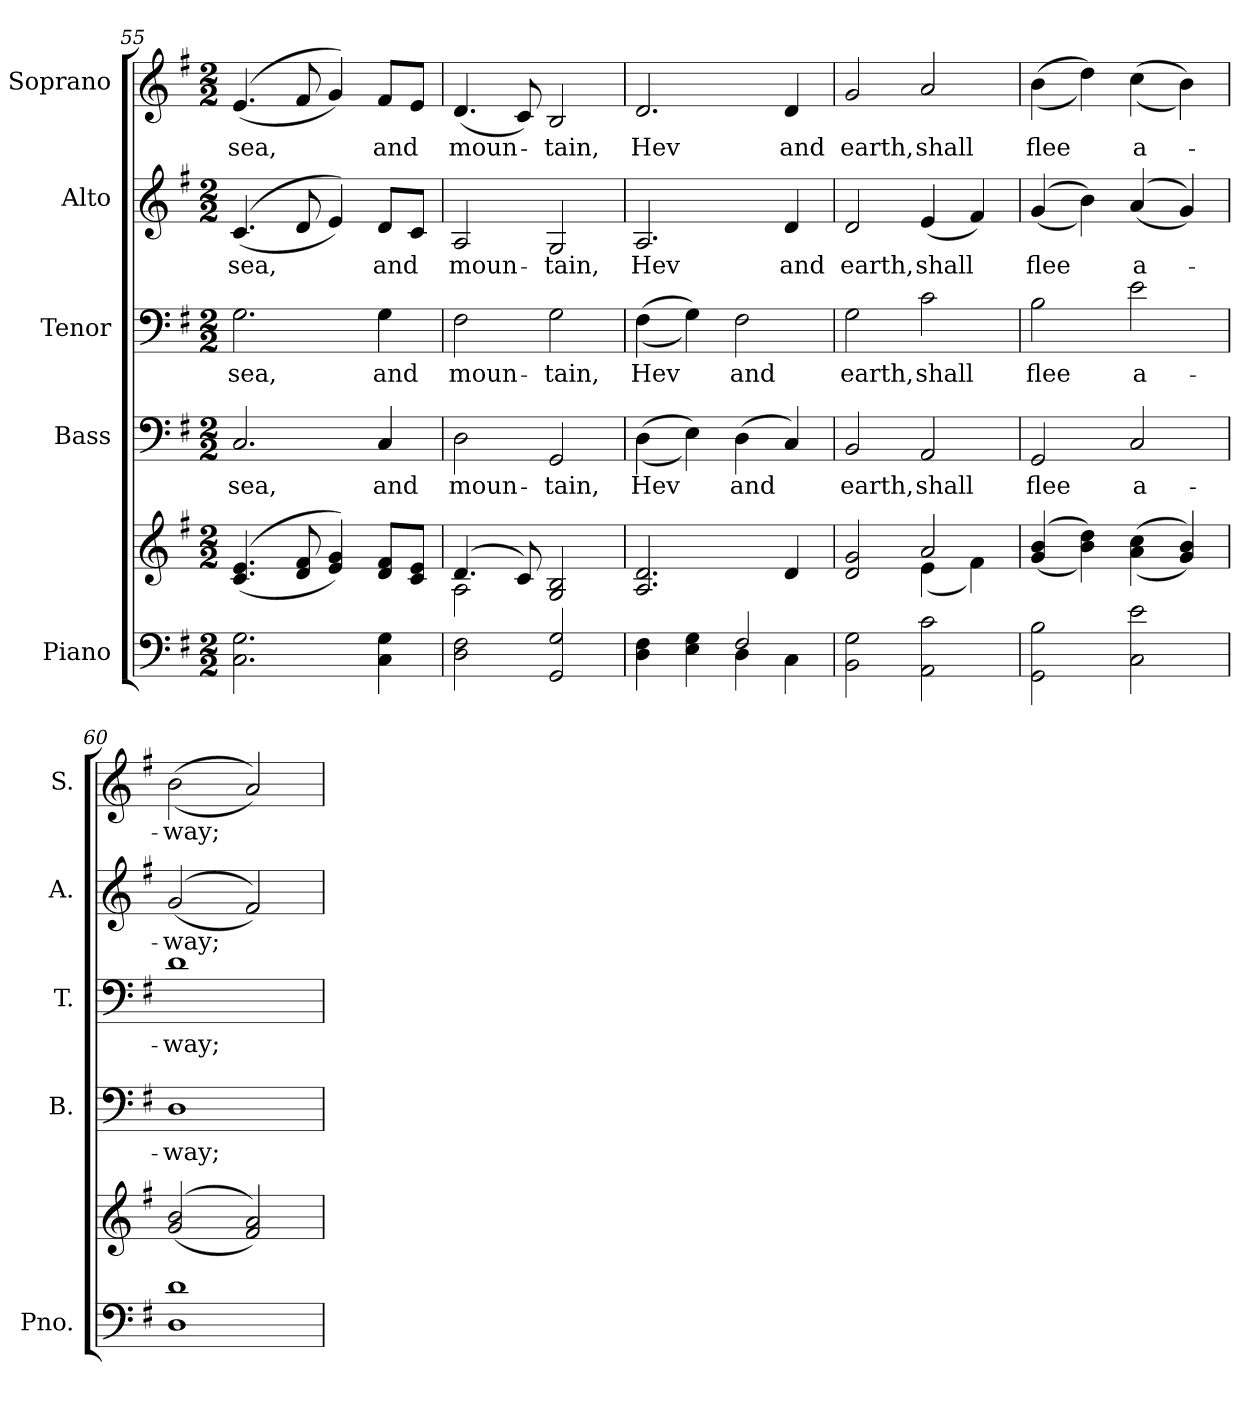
**kern	**kern	**kern	**text	**kern	**text	**kern	**text	**kern	**text
*part5	*part5	*part4	*part4	*part3	*part3	*part2	*part2	*part1	*part1
*staff6	*staff5	*staff4	*staff4	*staff3	*staff3	*staff2	*staff2	*staff1	*staff1
*I"Piano	*	*I"Bass	*	*I"Tenor	*	*I"Alto	*	*I"Soprano	*
*I'Pno.	*	*I'B.	*	*I'T.	*	*I'A.	*	*I'S.	*
!!LO:PB:g=z
*clefF4	*clefG2	*clefF4	*	*clefF4	*	*clefG2	*	*clefG2	*
*k[f#]	*k[f#]	*k[f#]	*	*k[f#]	*	*k[f#]	*	*k[f#]	*
*G:	*G:	*G:	*	*G:	*	*G:	*	*G:	*
*M2/2	*M2/2	*M2/2	*	*M2/2	*	*M2/2	*	*M2/2	*
=55	=55	=55	=55	=55	=55	=55	=55	=55	=55
!	!	!	!LO:LY:b:color=#000000	!	!	!	!	!	!
!	!	!	!	!	!LO:LY:b:color=#000000	!	!	!	!
!	!	!	!	!	!	!	!LO:LY:b:color=#000000	!	!
!	!	!	!	!	!	!	!	!	!LO:LY:b:color=#000000
2.Ci\ 2.Gi	((4.ci/ 4.ei	2.Ci/	sea,	2.Gi\	sea,	((4.ci/	sea,	((4.ei/	sea,
.	8di/ 8f#i	.	.	.	.	8di/	.	8f#i/	.
.	4ei/ 4gi))	.	.	.	.	4ei/))	.	4gi/))	.
!	!	!	!LO:LY:b:color=#000000	!	!	!	!	!	!
!	!	!	!	!	!LO:LY:b:color=#000000	!	!	!	!
!	!	!	!	!	!	!	!LO:LY:b:color=#000000	!	!
!	!	!	!	!	!	!	!	!	!LO:LY:b:color=#000000
4Ci\ 4Gi	8di/ 8f#iL	4Ci/	and	4Gi\	and	8di/L	and	8f#i/L	and
.	8ci/ 8eiJ	.	.	.	.	8ci/J	.	8ei/J	.
=56	=56	=56	=56	=56	=56	=56	=56	=56	=56
*	*^	*	*	*	*	*	*	*	*
!	!	!	!	!LO:LY:b:color=#000000	!	!	!	!	!	!
!	!	!	!	!	!	!LO:LY:b:color=#000000	!	!	!	!
!	!	!	!	!	!	!	!	!LO:LY:b:color=#000000	!	!
!	!	!	!	!	!	!	!	!	!	!LO:LY:b:color=#000000
2Di\ 2F#i	(4.di/	2Ai\	2Di\	moun-	2F#i\	moun-	2Ai/	moun-	(4.di/	moun-
.	8ci/)	.	.	.	.	.	.	.	8ci/)	.
!	!	!	!	!LO:LY:b:color=#000000	!	!	!	!	!	!
!	!	!	!	!	!	!LO:LY:b:color=#000000	!	!	!	!
!	!	!	!	!	!	!	!	!LO:LY:b:color=#000000	!	!
!	!	!	!	!	!	!	!	!	!	!LO:LY:b:color=#000000
2GGi/ 2Gi	2Gi/ 2Bi	2ryy	2GGi/	-tain,	2Gi\	-tain,	2Gi/	-tain,	2Bi/	-tain,
*	*v	*v	*	*	*	*	*	*	*	*
=57	=57	=57	=57	=57	=57	=57	=57	=57	=57
*^	*	*	*	*	*	*	*	*	*
*	*	*^	*	*	*	*	*	*	*	*
!	!	!	!	!	!LO:LY:b:color=#000000	!	!	!	!	!	!
*	*	*v	*v	*	*	*	*	*	*	*	*
*	*	*^	*	*	*	*	*	*	*	*
!	!	!	!	!	!	!	!LO:LY:b:color=#000000	!	!	!	!
*	*	*v	*v	*	*	*	*	*	*	*	*
*	*	*^	*	*	*	*	*	*	*	*
!	!	!	!	!	!	!	!	!	!LO:LY:b:color=#000000	!	!
*	*	*v	*v	*	*	*	*	*	*	*	*
*	*	*^	*	*	*	*	*	*	*	*
!	!	!	!	!	!	!	!	!	!	!	!LO:LY:b:color=#000000
*	*	*v	*v	*	*	*	*	*	*	*	*
4Di\ 4F#i	2ryy	2.Ai/ 2.di	((4Di\	Hev	((4F#i\	Hev	2.Ai/	Hev	2.di/	Hev
4Ei\ 4Gi	.	.	4Ei\))	.	4Gi\))	.	.	.	.	.
!	!	!	!	!LO:LY:b:color=#000000	!	!	!	!	!	!
!	!	!	!	!	!	!LO:LY:b:color=#000000	!	!	!	!
2F#i/	4Di\	.	(4Di\	and	2F#i\	and	.	.	.	.
!	!	!	!	!	!	!	!	!LO:LY:b:color=#000000	!	!
!	!	!	!	!	!	!	!	!	!	!LO:LY:b:color=#000000
.	4Ci\	4di/	4Ci/)	.	.	.	4di/	and	4di/	and
*v	*v	*	*	*	*	*	*	*	*	*
!!LO:PB:g=z
=58	=58	=58	=58	=58	=58	=58	=58	=58	=58
*	*^	*	*	*	*	*	*	*	*
*^	*	*	*	*	*	*	*	*	*	*
!	!	!	!	!	!LO:LY:b:color=#000000	!	!	!	!	!	!
*v	*v	*	*	*	*	*	*	*	*	*	*
*^	*	*	*	*	*	*	*	*	*	*
!	!	!	!	!	!	!	!LO:LY:b:color=#000000	!	!	!	!
*v	*v	*	*	*	*	*	*	*	*	*	*
*^	*	*	*	*	*	*	*	*	*	*
!	!	!	!	!	!	!	!	!	!LO:LY:b:color=#000000	!	!
*v	*v	*	*	*	*	*	*	*	*	*	*
*^	*	*	*	*	*	*	*	*	*	*
!	!	!	!	!	!	!	!	!	!	!	!LO:LY:b:color=#000000
*v	*v	*	*	*	*	*	*	*	*	*	*
2BBi\ 2Gi	2di/ 2gi	2ryy	2BBi/	earth,	2Gi\	earth,	2di/	earth,	2gi/	earth,
!	!	!	!	!LO:LY:b:color=#000000	!	!	!	!	!	!
!	!	!	!	!	!	!LO:LY:b:color=#000000	!	!	!	!
!	!	!	!	!	!	!	!	!LO:LY:b:color=#000000	!	!
!	!	!	!	!	!	!	!	!	!	!LO:LY:b:color=#000000
2AAi\ 2ci	2ai/	(4ei\	2AAi/	shall	2ci\	shall	(4ei/	shall	2ai/	shall
.	.	4f#i\)	.	.	.	.	4f#i/)	.	.	.
*	*v	*v	*	*	*	*	*	*	*	*
=59	=59	=59	=59	=59	=59	=59	=59	=59	=59
*	*^	*	*	*	*	*	*	*	*
!	!	!	!	!LO:LY:b:color=#000000	!	!	!	!	!	!
*	*v	*v	*	*	*	*	*	*	*	*
*	*^	*	*	*	*	*	*	*	*
!	!	!	!	!	!	!LO:LY:b:color=#000000	!	!	!	!
*	*v	*v	*	*	*	*	*	*	*	*
*	*^	*	*	*	*	*	*	*	*
!	!	!	!	!	!	!	!	!LO:LY:b:color=#000000	!	!
*	*v	*v	*	*	*	*	*	*	*	*
*	*^	*	*	*	*	*	*	*	*
!	!	!	!	!	!	!	!	!	!	!LO:LY:b:color=#000000
*	*v	*v	*	*	*	*	*	*	*	*
2GGi\ 2Bi	((4gi/ 4bi	2GGi/	flee	2Bi\	flee	((4gi/	flee	((4bi\	flee
.	4bi\ 4ddi))	.	.	.	.	4bi\))	.	4ddi\))	.
!	!	!	!LO:LY:b:color=#000000	!	!	!	!	!	!
!	!	!	!	!	!LO:LY:b:color=#000000	!	!	!	!
!	!	!	!	!	!	!	!LO:LY:b:color=#000000	!	!
!	!	!	!	!	!	!	!	!	!LO:LY:b:color=#000000
2Ci\ 2ei	((4ai\ 4cci	2Ci/	a-	2ei\	a-	((4ai/	a-	((4cci\	a-
.	4gi/ 4bi))	.	.	.	.	4gi/))	.	4bi\))	.
=60	=60	=60	=60	=60	=60	=60	=60	=60	=60
!	!	!	!LO:LY:b:color=#000000	!	!	!	!	!	!
!	!	!	!	!	!LO:LY:b:color=#000000	!	!	!	!
!	!	!	!	!	!	!	!LO:LY:b:color=#000000	!	!
!	!	!	!	!	!	!	!	!	!LO:LY:b:color=#000000
1Di 1di	((2gi/ 2bi	1Di	-way;	1di	-way;	((2gi/	-way;	((2bi\	-way;
.	2f#i/ 2ai))	.	.	.	.	2f#i/))	.	2ai/))	.
=	=	=	=	=	=	=	=	=	=
*-	*-	*-	*-	*-	*-	*-	*-	*-	*-
